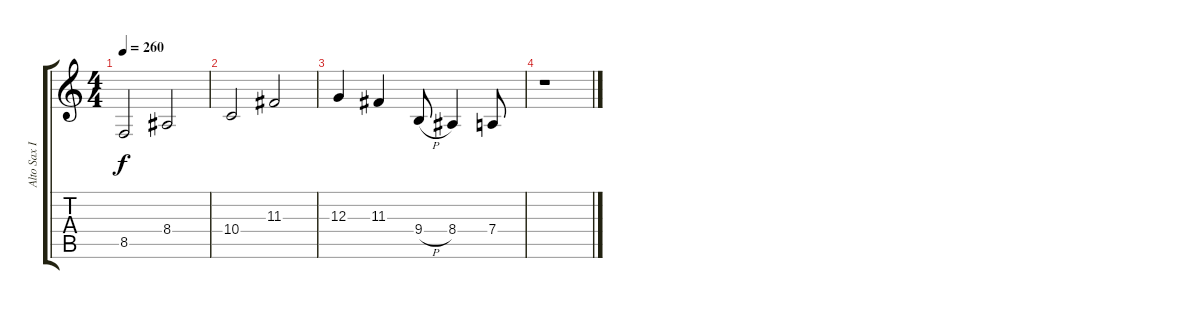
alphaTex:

\track ("Alto Sax II" "Alto Sax I") {instrument altosax}
\staff {score tabs}
\tuning (E4 B3 G3 D3 A2 E2) {hide}
\ts (4 4)
\tempo 260
\clef g2
\ks c
8.5.2{dy f} 8.4.2 |
10.4.2 11.3.2 |
12.3.4 11.3.4 9.4{h}.8 8.4.4 7.4.8 |
r.1
